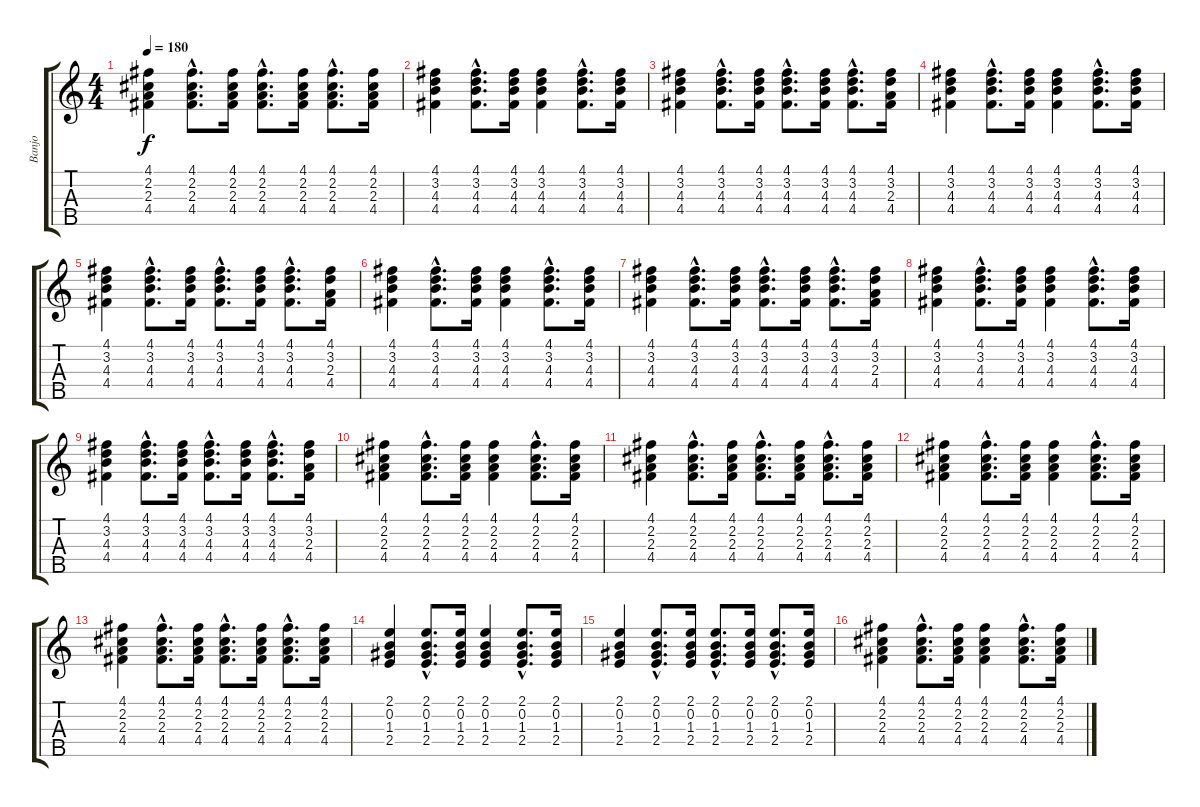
\track ("Banjo" "Banjo") {instrument banjo}
\staff {score tabs}
\tuning (D4 B3 G3 D3 G4) {hide}
\displaytranspose 12
\ts (4 4)
\tempo 180
\clef g2
\ks c
(4.1 2.2 2.3 4.4).4{dy f} (4.1{hac} 2.2{hac} 2.3{hac} 4.4{hac}).8{d} (4.1 2.2 2.3 4.4).16 (4.1{hac} 2.2{hac} 2.3{hac} 4.4{hac}).8{d} (4.1 2.2 2.3 4.4).16 (4.1{hac} 2.2{hac} 2.3{hac} 4.4{hac}).8{d} (4.1 2.2 2.3 4.4).16 |
(4.1 3.2 4.3 4.4).4 (4.1{hac} 3.2{hac} 4.3{hac} 4.4{hac}).8{d} (4.1 3.2 4.3 4.4).16 (4.1 3.2 4.3 4.4).4 (4.1{hac} 3.2{hac} 4.3{hac} 4.4{hac}).8{d} (4.1 3.2 4.3 4.4).16 |
(4.1 3.2 4.3 4.4).4 (4.1{hac} 3.2{hac} 4.3{hac} 4.4{hac}).8{d} (4.1 3.2 4.3 4.4).16 (4.1{hac} 3.2{hac} 4.3{hac} 4.4{hac}).8{d} (4.1 3.2 4.3 4.4).16 (4.1{hac} 3.2{hac} 4.3{hac} 4.4{hac}).8{d} (4.1 3.2 2.3 4.4).16 |
(4.1 3.2 4.3 4.4).4 (4.1{hac} 3.2{hac} 4.3{hac} 4.4{hac}).8{d} (4.1 3.2 4.3 4.4).16 (4.1 3.2 4.3 4.4).4 (4.1{hac} 3.2{hac} 4.3{hac} 4.4{hac}).8{d} (4.1 3.2 4.3 4.4).16 |
(4.1 3.2 4.3 4.4).4 (4.1{hac} 3.2{hac} 4.3{hac} 4.4{hac}).8{d} (4.1 3.2 4.3 4.4).16 (4.1{hac} 3.2{hac} 4.3{hac} 4.4{hac}).8{d} (4.1 3.2 4.3 4.4).16 (4.1{hac} 3.2{hac} 4.3{hac} 4.4{hac}).8{d} (4.1 3.2 2.3 4.4).16 |
(4.1 3.2 4.3 4.4).4 (4.1{hac} 3.2{hac} 4.3{hac} 4.4{hac}).8{d} (4.1 3.2 4.3 4.4).16 (4.1 3.2 4.3 4.4).4 (4.1{hac} 3.2{hac} 4.3{hac} 4.4{hac}).8{d} (4.1 3.2 4.3 4.4).16 |
(4.1 3.2 4.3 4.4).4 (4.1{hac} 3.2{hac} 4.3{hac} 4.4{hac}).8{d} (4.1 3.2 4.3 4.4).16 (4.1{hac} 3.2{hac} 4.3{hac} 4.4{hac}).8{d} (4.1 3.2 4.3 4.4).16 (4.1{hac} 3.2{hac} 4.3{hac} 4.4{hac}).8{d} (4.1 3.2 2.3 4.4).16 |
(4.1 3.2 4.3 4.4).4 (4.1{hac} 3.2{hac} 4.3{hac} 4.4{hac}).8{d} (4.1 3.2 4.3 4.4).16 (4.1 3.2 4.3 4.4).4 (4.1{hac} 3.2{hac} 4.3{hac} 4.4{hac}).8{d} (4.1 3.2 4.3 4.4).16 |
(4.1 3.2 4.3 4.4).4 (4.1{hac} 3.2{hac} 4.3{hac} 4.4{hac}).8{d} (4.1 3.2 4.3 4.4).16 (4.1{hac} 3.2{hac} 4.3{hac} 4.4{hac}).8{d} (4.1 3.2 4.3 4.4).16 (4.1{hac} 3.2{hac} 4.3{hac} 4.4{hac}).8{d} (4.1 3.2 2.3 4.4).16 |
(4.1 2.2 2.3 4.4).4 (4.1{hac} 2.2{hac} 2.3{hac} 4.4{hac}).8{d} (4.1 2.2 2.3 4.4).16 (4.1 2.2 2.3 4.4).4 (4.1{hac} 2.2{hac} 2.3{hac} 4.4{hac}).8{d} (4.1 2.2 2.3 4.4).16 |
(4.1 2.2 2.3 4.4).4 (4.1{hac} 2.2{hac} 2.3{hac} 4.4{hac}).8{d} (4.1 2.2 2.3 4.4).16 (4.1{hac} 2.2{hac} 2.3{hac} 4.4{hac}).8{d} (4.1 2.2 2.3 4.4).16 (4.1{hac} 2.2{hac} 2.3{hac} 4.4{hac}).8{d} (4.1 2.2 2.3 4.4).16 |
(4.1 2.2 2.3 4.4).4 (4.1{hac} 2.2{hac} 2.3{hac} 4.4{hac}).8{d} (4.1 2.2 2.3 4.4).16 (4.1 2.2 2.3 4.4).4 (4.1{hac} 2.2{hac} 2.3{hac} 4.4{hac}).8{d} (4.1 2.2 2.3 4.4).16 |
(4.1 2.2 2.3 4.4).4 (4.1{hac} 2.2{hac} 2.3{hac} 4.4{hac}).8{d} (4.1 2.2 2.3 4.4).16 (4.1{hac} 2.2{hac} 2.3{hac} 4.4{hac}).8{d} (4.1 2.2 2.3 4.4).16 (4.1{hac} 2.2{hac} 2.3{hac} 4.4{hac}).8{d} (4.1 2.2 2.3 4.4).16 |
(2.1 0.2 1.3 2.4).4 (2.1{hac} 0.2{hac} 1.3{hac} 2.4{hac}).8{d} (2.1 0.2 1.3 2.4).16 (2.1 0.2 1.3 2.4).4 (2.1{hac} 0.2{hac} 1.3{hac} 2.4{hac}).8{d} (2.1 0.2 1.3 2.4).16 |
(2.1 0.2 1.3 2.4).4 (2.1{hac} 0.2{hac} 1.3{hac} 2.4{hac}).8{d} (2.1 0.2 1.3 2.4).16 (2.1{hac} 0.2{hac} 1.3{hac} 2.4{hac}).8{d} (2.1 0.2 1.3 2.4).16 (2.1{hac} 0.2{hac} 1.3{hac} 2.4{hac}).8{d} (2.1 0.2 1.3 2.4).16 |
(4.1 2.2 2.3 4.4).4 (4.1{hac} 2.2{hac} 2.3{hac} 4.4{hac}).8{d} (4.1 2.2 2.3 4.4).16 (4.1 2.2 2.3 4.4).4 (4.1{hac} 2.2{hac} 2.3{hac} 4.4{hac}).8{d} (4.1 2.2 2.3 4.4).16
